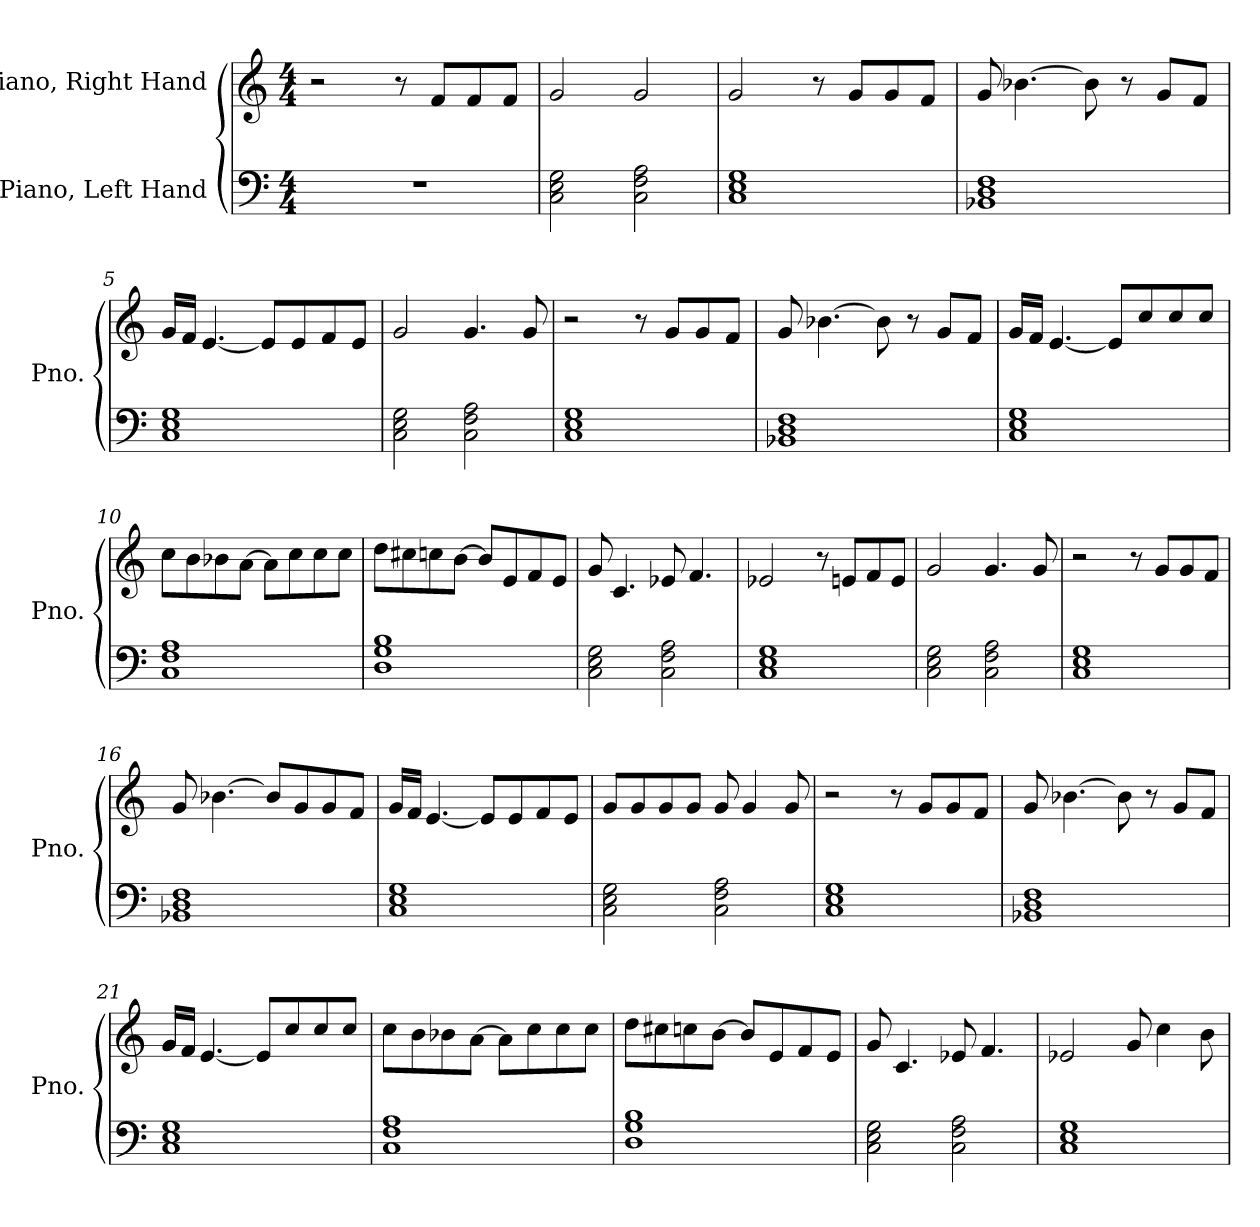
**kern	**kern
*part2	*part1
*staff2	*staff1
*I"Piano, Left Hand	*I"Piano, Right Hand
*I'Pno.	*I'Pno.
*clefF4	*clefG2
*k[]	*k[]
*M4/4	*M4/4
*MM130	*MM130
=1	=1
1r	2r
.	8r
.	8f/L
.	8f/
.	8f/J
=2	=2
2C\ 2E\ 2G\	2g/
2C\ 2F\ 2A\	2g/
=3	=3
1C 1E 1G	2g/
.	8r
.	8g/L
.	8g/
.	8f/J
=4	=4
1BB-X 1D 1F	8g/
.	[4.b-X\
.	8b-\]
.	8r
.	8g/L
.	8f/J
=5	=5
1C 1E 1G	16g/LL
.	16f/JJ
.	[4.e/
.	8e/L]
.	8e/
.	8f/
.	8e/J
=6	=6
2C\ 2E\ 2G\	2g/
2C\ 2F\ 2A\	4.g/
.	8g/
!!LO:LB:g=z
=7	=7
1C 1E 1G	2r
.	8r
.	8g/L
.	8g/
.	8f/J
=8	=8
1BB-X 1D 1F	8g/
.	[4.b-X\
.	8b-\]
.	8r
.	8g/L
.	8f/J
=9	=9
1C 1E 1G	16g/LL
.	16f/JJ
.	[4.e/
.	8e/L]
.	8cc/
.	8cc/
.	8cc/J
=10	=10
1C 1F 1A	8cc\L
.	8b\
.	8b-X\
.	[8a\J
.	8a\L]
.	8cc\
.	8cc\
.	8cc\J
=11	=11
1D 1G 1B	8dd\L
.	8cc#X\
.	8ccn\
.	[8b\J
.	8b/L]
.	8e/
.	8f/
.	8e/J
!!LO:LB:g=z
=12	=12
2C\ 2E\ 2G\	8g/
.	4.c/
2C\ 2F\ 2A\	8e-X/
.	4.f/
=13	=13
1C 1E 1G	2e-X/
.	8r
.	8en/L
.	8f/
.	8e/J
=14	=14
2C\ 2E\ 2G\	2g/
2C\ 2F\ 2A\	4.g/
.	8g/
=15	=15
1C 1E 1G	2r
.	8r
.	8g/L
.	8g/
.	8f/J
=16	=16
1BB-X 1D 1F	8g/
.	[4.b-X\
.	8b-/L]
.	8g/
.	8g/
.	8f/J
=17	=17
1C 1E 1G	16g/LL
.	16f/JJ
.	[4.e/
.	8e/L]
.	8e/
.	8f/
.	8e/J
!!LO:LB:g=z
=18	=18
2C\ 2E\ 2G\	8g/L
.	8g/
.	8g/
.	8g/J
2C\ 2F\ 2A\	8g/
.	4g/
.	8g/
=19	=19
1C 1E 1G	2r
.	8r
.	8g/L
.	8g/
.	8f/J
=20	=20
1BB-X 1D 1F	8g/
.	[4.b-X\
.	8b-\]
.	8r
.	8g/L
.	8f/J
=21	=21
1C 1E 1G	16g/LL
.	16f/JJ
.	[4.e/
.	8e/L]
.	8cc/
.	8cc/
.	8cc/J
=22	=22
1C 1F 1A	8cc\L
.	8b\
.	8b-X\
.	[8a\J
.	8a\L]
.	8cc\
.	8cc\
.	8cc\J
!!LO:LB:g=z
=23	=23
1D 1G 1B	8dd\L
.	8cc#X\
.	8ccn\
.	[8b\J
.	8b/L]
.	8e/
.	8f/
.	8e/J
=24	=24
2C\ 2E\ 2G\	8g/
.	4.c/
2C\ 2F\ 2A\	8e-X/
.	4.f/
=25	=25
1C 1E 1G	2e-X/
.	8g/
.	4cc\
.	8b\
=	=
*-	*-
